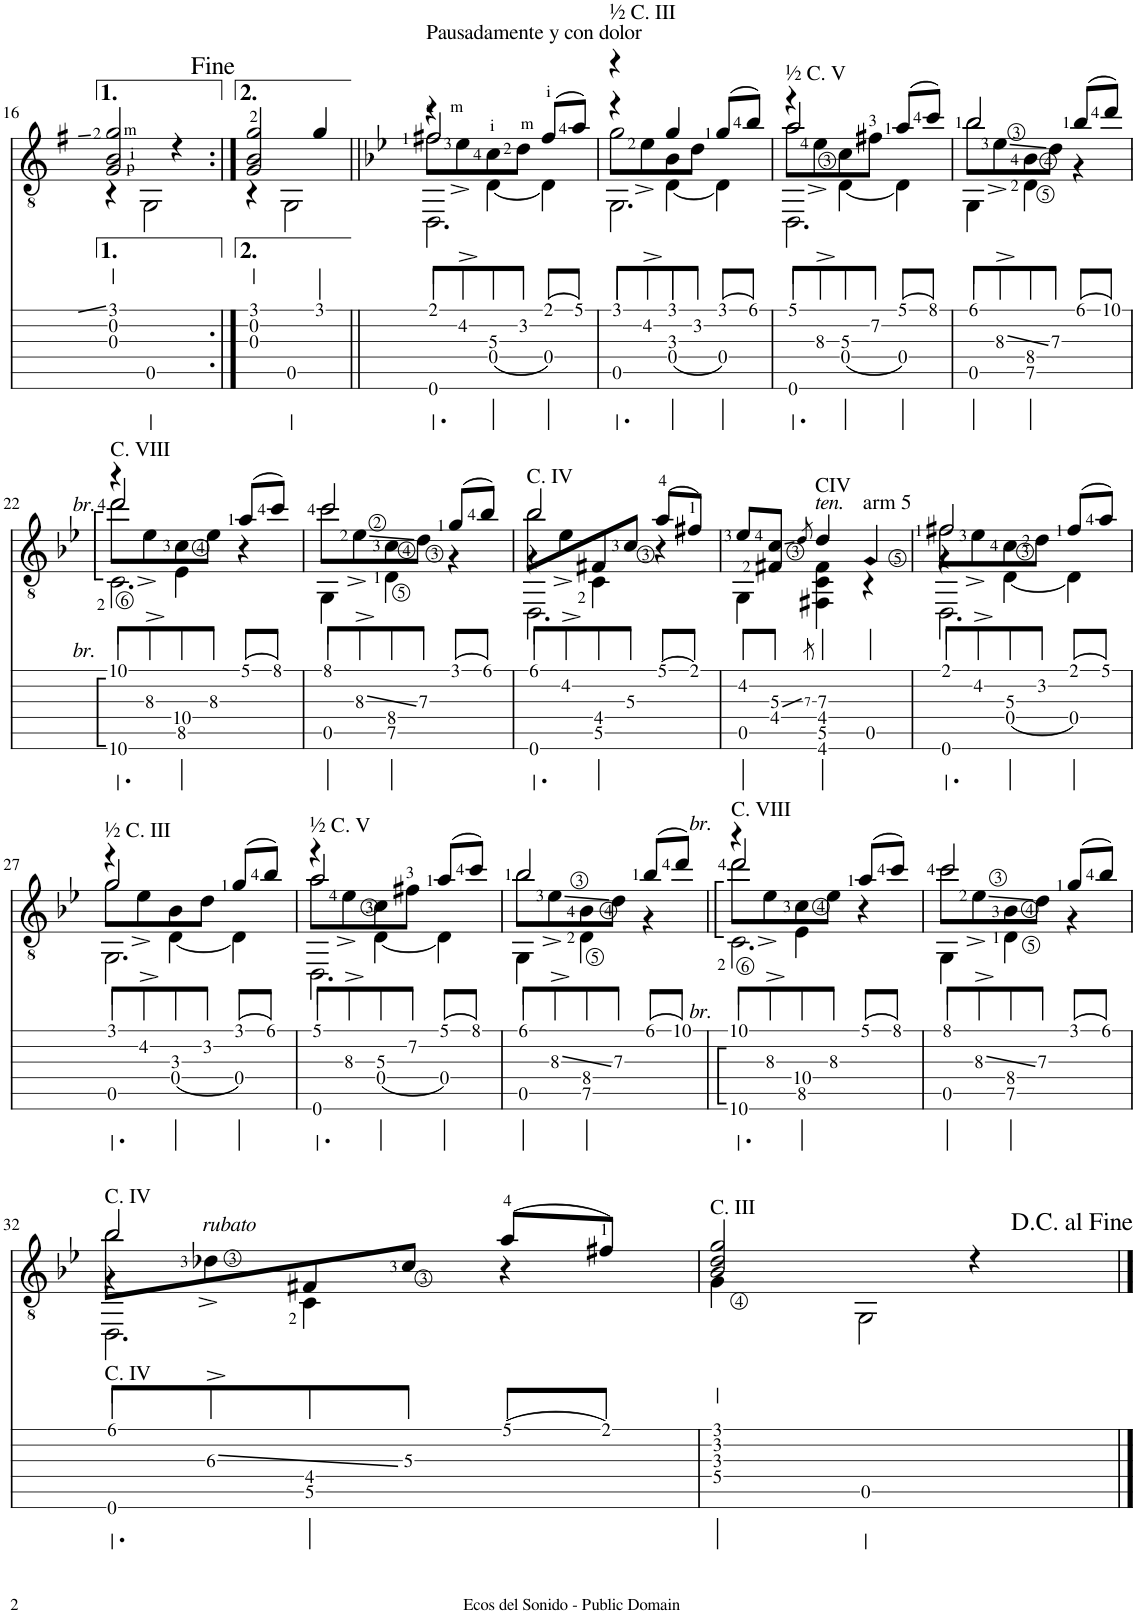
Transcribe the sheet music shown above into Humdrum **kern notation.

**kern	**kern
*part2	*part1
*staff2	*staff1
*I"Chitarra classica (Intavolatura)	*I"Guitar
!!LO:PB:g=z
*	*clefGv2
*k[f#]	*k[f#]
*M3/4	*M3/4
=16	=16
*^	*^
2G/ 2B/ 2g/	4r	2G/ 2B/ 2g/	4r
.	2GG\	.	2GG\
4r	.	4r	.
=17:|!	=17:|!	=17:|!	=17:|!
2G/ 2B/ 2g/	4r	2G/ 2B/ 2g/	4r
.	2GG\	.	2GG\
4g/	.	4g/	.
*v	*v	*	*
*	*v	*v
=18||	=18||
*k[b-e-]	*k[b-e-]
*^	*^
*	*^	*	*^
!	!	!	!LO:TX:a:t=Pausadamente y con dolor	!	!
!	!	!LO:N:head=open	!	!	!LO:N:head=open
*	*	*^	*	*	*^
2f#X/	4r	8f#/L	2.DD\	2f#X/	4r	8f#\L	2.DD\
.	.	8e-^/	.	.	.	8e-^\	.
.	[4D\	8c/	.	.	[4D\	8c\	.
.	.	8d/J	.	.	.	8d\J	.
(8f#/L	4D\]	4ryy	.	(8f#/L	4D\]	4ryy	.
8a/J)	.	.	.	8a/J)	.	.	.
=19	=19	=19	=19	=19	=19	=19	=19
!	!	!	!	!LO:TX:a:t=½ C. III	!	!	!
!	!	!LO:N:head=open	!	!	!	!LO:N:head=open	!
4g/	4r	8g/L	2.GG\	4r	4r	8g\L	2.GG\
.	.	8e-^/	.	.	.	8e-^\	.
4g/	[4D\	8B-/	.	4g/	[4D\	8B-\	.
.	.	8d/J	.	.	.	8d\J	.
(8g/L	4D\]	4ryy	.	(8g/L	4D\]	4ryy	.
8b-/J)	.	.	.	8b-/J)	.	.	.
=20	=20	=20	=20	=20	=20	=20	=20
!	!	!	!	!LO:TX:a:t=½ C. V	!	!	!
!	!	!LO:N:head=open	!	!	!	!LO:N:head=open	!
2a/	4r	8a/L	2.DD\	2a/	4r	8a\L	2.DD\
.	.	8e-^/	.	.	.	8e-^\	.
.	[4D\	8c/	.	.	[4D\	8c\	.
.	.	8f#X/J	.	.	.	8f#X\J	.
(8a/L	4D\]	4ryy	.	(8a/L	4D\]	4ryy	.
8cc/J)	.	.	.	8cc/J)	.	.	.
*	*	*v	*v	*	*	*	*
*	*	*	*	*	*v	*v
=21	=21	=21	=21	=21	=21
!	!	!LO:N:head=open	!	!	!LO:N:head=open
2b-/	4GG\	8b-/L	2b-/	4GG\	8b-\L
.	.	8e-^/	.	.	8e-^\
.	4D\	8B-/	.	4D\	8B-\
.	.	8d/J	.	.	8d\J
(8b-/L	4r	4ryy	(8b-/L	4r	4ryy
8dd/J)	.	.	8dd/J)	.	.
!!LO:LB:g=z
=22	=22	=22	=22	=22	=22
!	!	!	!LO:TX:a:t=C. VIII	!	!
!	!	!	!LO:TX:a:i:t=br.	!	!
!LO:TX:a:i:t=br.	!	!	!	!	!
!	!	!LO:N:head=open	!	!	!LO:N:head=open
*	*	*^	*	*	*^
2dd/	4r	8dd/L	2.C::\	2dd/	4r	8dd\L	2.C::\
.	.	8e-^/	.	.	.	8e-^\	.
.	4E-\	8c/	.	.	4E-\	8c\	.
.	.	8e-/J	.	.	.	8e-\J	.
(8a/L	4r	4ryy	.	(8a/L	4r	4ryy	.
8cc/J)	.	.	.	8cc/J)	.	.	.
*	*	*v	*v	*	*	*	*
*	*	*	*	*	*v	*v
=23	=23	=23	=23	=23	=23
!	!	!LO:N:head=open	!	!	!LO:N:head=open
2cc/	4GG\	8cc/L	2cc/	4GG\	8cc\L
.	.	8e-^/	.	.	8e-^\
.	4D\	8B-/	.	4D\	8c\
.	.	8d/J	.	.	8d\J
(8g/L	4r	4ryy	(8g/L	4r	4ryy
8b-/J)	.	.	8b-/J)	.	.
=24	=24	=24	=24	=24	=24
!	!	!	!LO:TX:a:t=C. IV	!	!
!	!	!LO:N:head=open	!	!	!LO:N:head=open
*	*	*^	*	*	*^
2b-/	4r	8b-/L	2.DD\	2b-/	4r	8b-\L	2.DD\
.	.	8e-^/	.	.	.	8e-^\	.
.	4C\	8F#X/	.	.	4C\	8F#X/	.
.	.	8c/J	.	.	.	8c/J	.
(8a/L	4r	4ryy	.	(8a/L	4r	4ryy	.
8f#X/J)	.	.	.	8f#X/J)	.	.	.
*	*v	*v	*v	*	*	*	*
*	*	*	*v	*v	*v
=25	=25	=25	=25
8e-/L	4GG\	8e-/L	4GG\
8F#X/ 8c/J	.	8F#X/ 8c/J	.
8qd/	.	8qd/	.
!	!	!LO:TX:a:i:t=ten.	!
!	!	!LO:TX:a:t=CIV	!
4d/	4FF#X\ 4C\ 4F#\	4d/	4FF#X\ 4C\ 4F#\
!	!	!LO:TX:a:t=arm 5	!
4GG/	4r	4G/	4r
=26	=26	=26	=26
*	*^	*	*^
!	!	!LO:N:head=open	!	!	!LO:N:head=open
*	*	*^	*	*	*^
2f#X/	4r	8f#/L	2.DD\	2f#X/	4r	8f#\L	2.DD\
.	.	8e-^/	.	.	.	8e-^\	.
.	[4D\	8c/	.	.	[4D\	8c\	.
.	.	8d/J	.	.	.	8d\J	.
(8f#/L	4D\]	4ryy	.	(8f#/L	4D\]	4ryy	.
8a/J)	.	.	.	8a/J)	.	.	.
!!LO:LB:g=z	!!	!!	!!
=27	=27	=27	=27	=27	=27	=27	=27
!	!	!	!	!LO:TX:a:t=½ C. III	!	!	!
!	!	!LO:N:head=open	!	!	!	!LO:N:head=open	!
2g/	4r	8g/L	2.GG\	2g/	4r	8g\L	2.GG\
.	.	8e-^/	.	.	.	8e-^\	.
.	[4D\	8B-/	.	.	[4D\	8B-\	.
.	.	8d/J	.	.	.	8d\J	.
(8g/L	4D\]	4ryy	.	(8g/L	4D\]	4ryy	.
8b-/J)	.	.	.	8b-/J)	.	.	.
=28	=28	=28	=28	=28	=28	=28	=28
!	!	!	!	!LO:TX:a:t=½ C. V	!	!	!
!	!	!LO:N:head=open	!	!	!	!LO:N:head=open	!
2a/	4r	8a/L	2.DD\	2a/	4r	8a\L	2.DD\
.	.	8e-^/	.	.	.	8e-^\	.
.	[4D\	8c/	.	.	[4D\	8c\	.
.	.	8f#X/J	.	.	.	8f#X\J	.
(8a/L	4D\]	4ryy	.	(8a/L	4D\]	4ryy	.
8cc/J)	.	.	.	8cc/J)	.	.	.
*	*	*v	*v	*	*	*	*
*	*	*	*	*	*v	*v
=29	=29	=29	=29	=29	=29
!	!	!LO:N:head=open	!	!	!LO:N:head=open
2b-/	4GG\	8b-/L	2b-/	4GG\	8b-\L
.	.	8e-^/	.	.	8e-^\
.	4D\	8B-/	.	4D\	8B-\
.	.	8d/J	.	.	8d\J
(8b-/L	4r	4ryy	(8b-/L	4r	4ryy
8dd/J)	.	.	8dd/J)	.	.
=30	=30	=30	=30	=30	=30
!	!	!	!LO:TX:a:t=C. VIII	!	!
!	!	!	!LO:TX:a:i:t=br.	!	!
!LO:TX:a:i:t=br.	!	!	!	!	!
!	!	!LO:N:head=open	!	!	!LO:N:head=open
*	*	*^	*	*	*^
2dd/	4r	8dd/L	2.C::\	2dd/	4r	8dd\L	2.C::\
.	.	8e-^/	.	.	.	8e-^\	.
.	4E-\	8c/	.	.	4E-\	8c\	.
.	.	8e-/J	.	.	.	8e-\J	.
(8a/L	4r	4ryy	.	(8a/L	4r	4ryy	.
8cc/J)	.	.	.	8cc/J)	.	.	.
*	*	*v	*v	*	*	*	*
*	*	*	*	*	*v	*v
=31	=31	=31	=31	=31	=31
!	!	!LO:N:head=open	!	!	!LO:N:head=open
2cc/	4GG\	8cc/L	2cc/	4GG\	8cc\L
.	.	8e-^/	.	.	8e-^\
.	4D\	8B-/	.	4D\	8B-\
.	.	8d/J	.	.	8d\J
(8g/L	4r	4ryy	(8g/L	4r	4ryy
8b-/J)	.	.	8b-/J)	.	.
!!LO:LB:g=z
=32	=32	=32	=32	=32	=32
!	!	!	!LO:TX:a:t=C. IV	!	!
!LO:TX:a:t=C. IV	!	!	!	!	!
!	!	!LO:N:head=open	!	!	!LO:N:head=open
*	*	*^	*	*	*^
2b-/	4r	8b-/L	2.DD\	2b-/	4r	8b-\L	2.DD\
!	!	!	!	!	!	!LO:TX:a:i:t=rubato	!
.	.	8d-X^/	.	.	.	8d-X^\	.
.	4C\	8F#X/	.	.	4C\	8F#X/	.
.	.	8c/J	.	.	.	8c/J	.
(8a/L	4r	4ryy	.	(8a/L	4r	4ryy	.
8f#X/J)	.	.	.	8f#X/J)	.	.	.
*	*v	*v	*v	*	*	*	*
*	*	*	*v	*v	*v
=33	=33	=33	=33
!	!	!LO:TX:a:t=C. III	!
2B-/ 2d/ 2g/	4G\	2B-/ 2d/ 2g/	4G\
.	2GG\	.	2GG\
4r	.	4r	.
*v	*v	*	*
*	*v	*v
==	==
*-	*-
